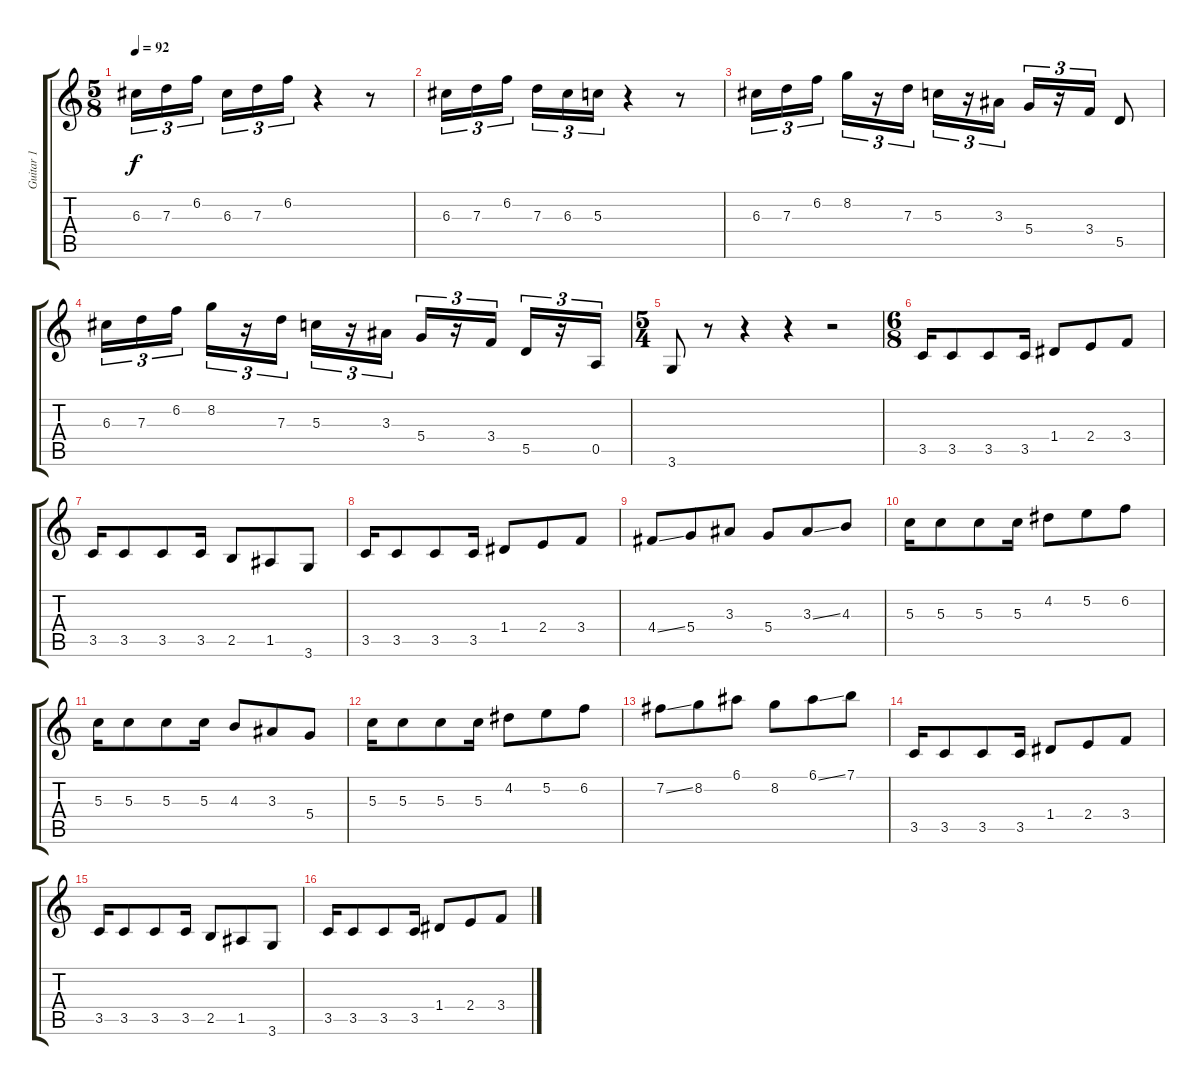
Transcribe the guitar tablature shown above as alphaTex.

\track ("Guitar 1" "Guitar 1") {instrument overdrivenguitar}
\staff {score tabs}
\tuning (E4 B3 G3 D3 A2 E2) {hide}
\ts (5 8)
\tempo 92
\clef g2
\ks c
6.3.16{tu (3 2) dy f} 7.3.16{tu (3 2)} 6.2.16{tu (3 2)} 6.3.16{tu (3 2)} 7.3.16{tu (3 2)} 6.2.16{tu (3 2)} r.4 r.8 |
6.3.16{tu (3 2)} 7.3.16{tu (3 2)} 6.2.16{tu (3 2)} 7.3.16{tu (3 2)} 6.3.16{tu (3 2)} 5.3.16{tu (3 2)} r.4 r.8 |
6.3.16{tu (3 2)} 7.3.16{tu (3 2)} 6.2.16{tu (3 2)} 8.2.16{tu (3 2)} r.16{tu (3 2)} 7.3.16{tu (3 2)} 5.3.16{tu (3 2)} r.16{tu (3 2)} 3.3.16{tu (3 2)} 5.4.16{tu (3 2)} r.16{tu (3 2)} 3.4.16{tu (3 2)} 5.5.8 |
6.3.16{tu (3 2)} 7.3.16{tu (3 2)} 6.2.16{tu (3 2)} 8.2.16{tu (3 2)} r.16{tu (3 2)} 7.3.16{tu (3 2)} 5.3.16{tu (3 2)} r.16{tu (3 2)} 3.3.16{tu (3 2)} 5.4.16{tu (3 2)} r.16{tu (3 2)} 3.4.16{tu (3 2)} 5.5.16{tu (3 2)} r.16{tu (3 2)} 0.5.16{tu (3 2)} |
\ts (5 4)
3.6.8 r.8 r.4 r.4 r.2 |
\ts (6 8)
3.5.16 3.5.8 3.5.8 3.5.16 1.4.8 2.4.8 3.4.8 |
3.5.16 3.5.8 3.5.8 3.5.16 2.5.8 1.5.8 3.6.8 |
3.5.16 3.5.8 3.5.8 3.5.16 1.4.8 2.4.8 3.4.8 |
4.4{ss}.8 5.4.8 3.3.8 5.4.8 3.3{ss}.8 4.3.8 |
5.3.16 5.3.8 5.3.8 5.3.16 4.2.8 5.2.8 6.2.8 |
5.3.16 5.3.8 5.3.8 5.3.16 4.3.8 3.3.8 5.4.8 |
5.3.16 5.3.8 5.3.8 5.3.16 4.2.8 5.2.8 6.2.8 |
7.2{ss}.8 8.2.8 6.1.8 8.2.8 6.1{ss}.8 7.1.8 |
3.5.16 3.5.8 3.5.8 3.5.16 1.4.8 2.4.8 3.4.8 |
3.5.16 3.5.8 3.5.8 3.5.16 2.5.8 1.5.8 3.6.8 |
3.5.16 3.5.8 3.5.8 3.5.16 1.4.8 2.4.8 3.4.8
